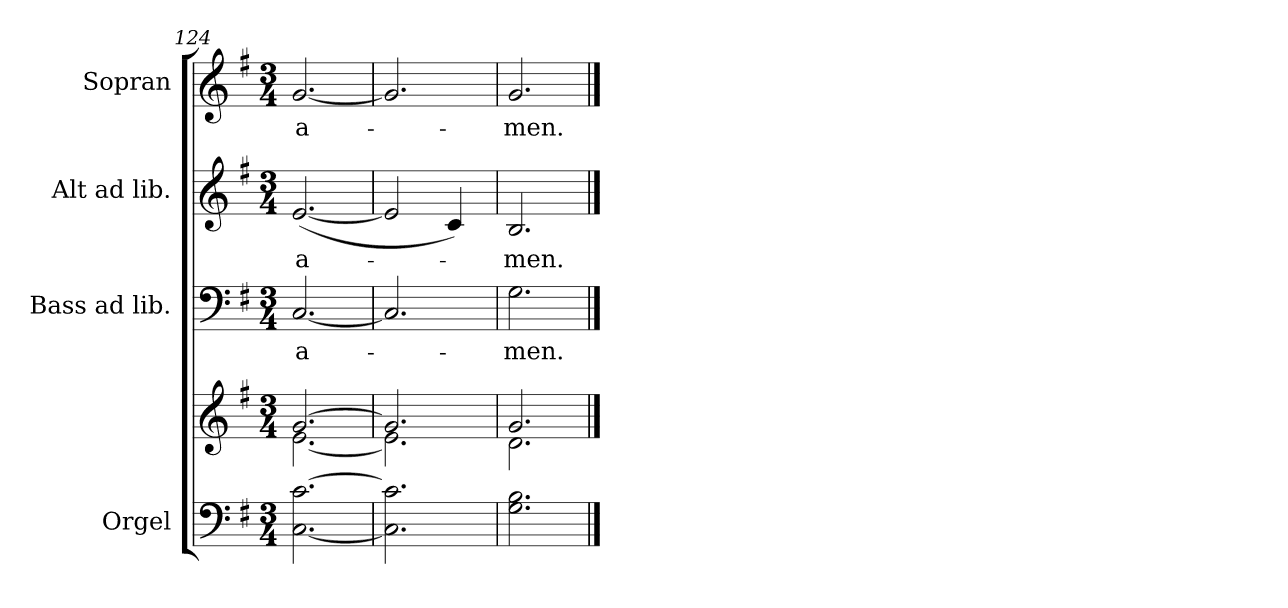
**kern	**kern	**kern	**text	**kern	**text	**kern	**text
*part4	*part4	*part3	*part3	*part2	*part2	*part1	*part1
*staff5	*staff4	*staff3	*staff3	*staff2	*staff2	*staff1	*staff1
*I"Orgel	*	*I"Bass ad lib.	*	*I"Alt ad lib.	*	*I"Sopran	*
*I'Org.	*	*I'B.	*	*I'A.	*	*I'S.	*
*clefF4	*clefG2	*clefF4	*	*clefG2	*	*clefG2	*
*k[f#]	*k[f#]	*k[f#]	*	*k[f#]	*	*k[f#]	*
*G:	*G:	*G:	*	*G:	*	*G:	*
*M3/4	*M3/4	*M3/4	*	*M3/4	*	*M3/4	*
=124	=124	=124	=124	=124	=124	=124	=124
*	*^	*	*	*	*	*	*
!	!	!	!	!LO:LY:b	!	!LO:LY:b	!	!LO:LY:b
[2.C\ [2.c\	[>2.g/	[<2.e\	[2.C/	a-	(<[2.e/	a-	[2.g/	a-
=125	=125	=125	=125	=125	=125	=125	=125	=125
2.C\] 2.c\]	2.g/]	2.e\]	2.C/]	.	2e/]	.	2.g/]	.
.	.	.	.	.	4c/)	.	.	.
=126	=126	=126	=126	=126	=126	=126	=126	=126
!	!	!	!	!LO:LY:b	!	!LO:LY:b	!	!LO:LY:b
2.G\ 2.B\	2.g/	2.d\	2.G\	-men.	2.B/	-men.	2.g/	-men.
*	*v	*v	*	*	*	*	*	*
==	==	==	==	==	==	==	==
*-	*-	*-	*-	*-	*-	*-	*-
